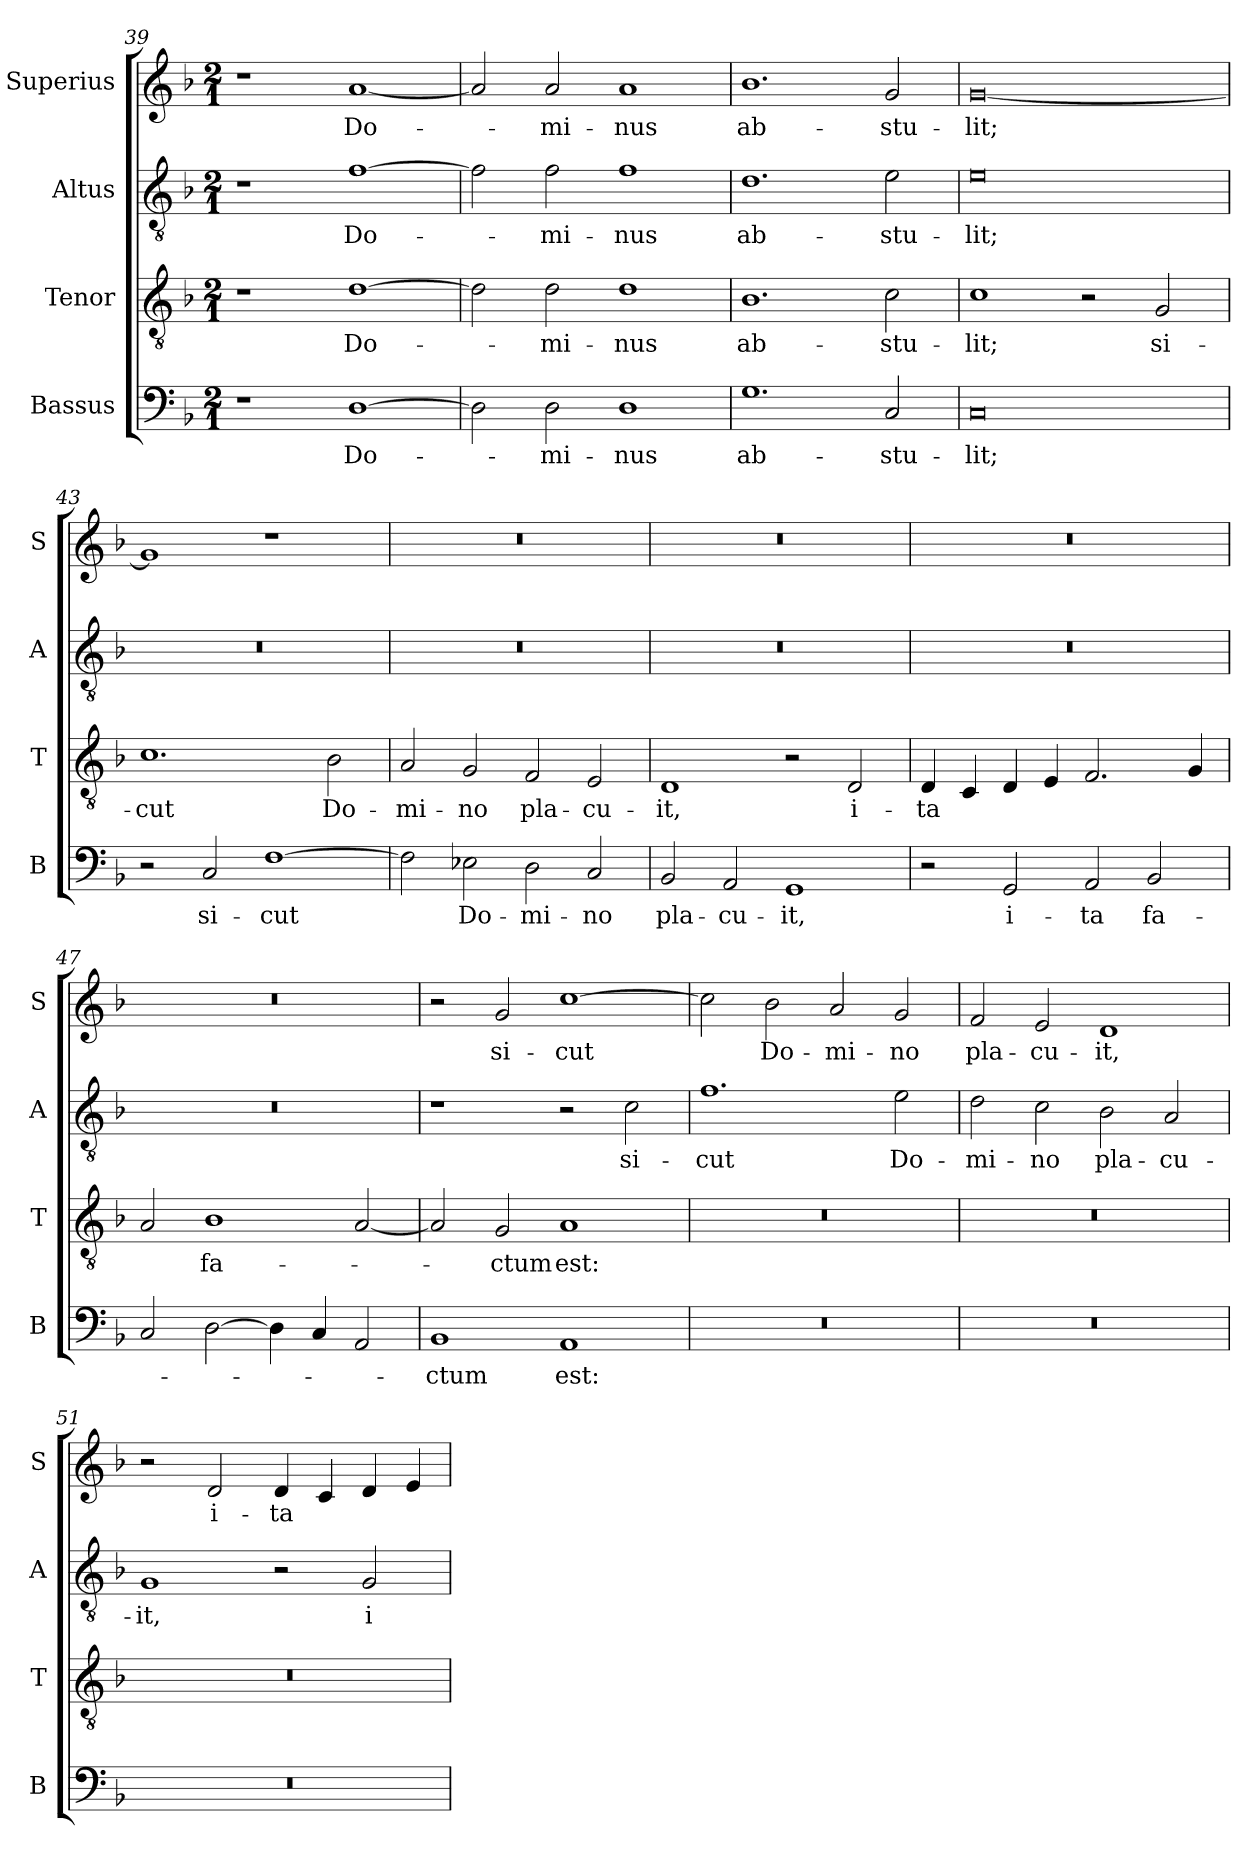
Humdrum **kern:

**kern	**text	**kern	**text	**kern	**text	**kern	**text
*part4	*part4	*part3	*part3	*part2	*part2	*part1	*part1
*staff4	*staff4	*staff3	*staff3	*staff2	*staff2	*staff1	*staff1
*I"Bassus	*	*I"Tenor	*	*I"Altus	*	*I"Superius	*
*I'B	*	*I'T	*	*I'A	*	*I'S	*
*clefF4	*	*clefGv2	*	*clefGv2	*	*clefG2	*
*k[b-]	*	*k[b-]	*	*k[b-]	*	*k[b-]	*
*F:	*	*F:	*	*F:	*	*F:	*
*M2/1	*	*M2/1	*	*M2/1	*	*M2/1	*
=39	=39	=39	=39	=39	=39	=39	=39
1r	.	1r	.	1r	.	1r	.
[1D	Do-	[1d	Do-	[1f	Do-	[1a	Do-
=40	=40	=40	=40	=40	=40	=40	=40
2D]	.	2d]	.	2f]	.	2a]	.
2D	-mi-	2d	-mi-	2f	-mi-	2a	-mi-
1D	-nus	1d	-nus	1f	-nus	1a	-nus
=41	=41	=41	=41	=41	=41	=41	=41
1.G	ab-	1.B-	ab-	1.d	ab-	1.b-	ab-
2C	-stu-	2c	-stu-	2e	-stu-	2g	-stu-
=42	=42	=42	=42	=42	=42	=42	=42
0C	-lit;	1c	-lit;	0e	-lit;	[0g	-lit;
.	.	2r	.	.	.	.	.
.	.	2G	si-	.	.	.	.
=43	=43	=43	=43	=43	=43	=43	=43
2r	.	1.c	-cut	0r	.	1g]	.
2C	si-	.	.	.	.	.	.
[1F	-cut	.	.	.	.	1r	.
.	.	2B-	Do-	.	.	.	.
=44	=44	=44	=44	=44	=44	=44	=44
2F]	.	2A	-mi-	0r	.	0r	.
2E-X	Do-	2G	-no	.	.	.	.
2D	-mi-	2F	pla-	.	.	.	.
2C	-no	2E	-cu-	.	.	.	.
=45	=45	=45	=45	=45	=45	=45	=45
2BB-	pla-	1D	-it,	0r	.	0r	.
2AA	-cu-	.	.	.	.	.	.
1GG	-it,	2r	.	.	.	.	.
.	.	2D	i-	.	.	.	.
=46	=46	=46	=46	=46	=46	=46	=46
2r	.	4D	-ta	0r	.	0r	.
.	.	4C	.	.	.	.	.
2GG	i-	4D	.	.	.	.	.
.	.	4E	.	.	.	.	.
2AA	-ta	2.F	.	.	.	.	.
2BB-	fa-	.	.	.	.	.	.
.	.	4G	.	.	.	.	.
=47	=47	=47	=47	=47	=47	=47	=47
2C	.	2A	.	0r	.	0r	.
[2D	.	1B-	fa-	.	.	.	.
4D]	.	.	.	.	.	.	.
4C	.	.	.	.	.	.	.
2AA	.	[2A	.	.	.	.	.
=48	=48	=48	=48	=48	=48	=48	=48
1BB-	-ctum	2A]	.	1r	.	2r	.
.	.	2G	-ctum	.	.	2g	si-
1AA	est:	1A	est:	2r	.	[1cc	-cut
.	.	.	.	2c	si-	.	.
=49	=49	=49	=49	=49	=49	=49	=49
0r	.	0r	.	1.f	-cut	2cc]	.
.	.	.	.	.	.	2b-	Do-
.	.	.	.	.	.	2a	-mi-
.	.	.	.	2e	Do-	2g	-no
=50	=50	=50	=50	=50	=50	=50	=50
0r	.	0r	.	2d	-mi-	2f	pla-
.	.	.	.	2c	-no	2e	-cu-
.	.	.	.	2B-	pla-	1d	-it,
.	.	.	.	2A	-cu-	.	.
=51	=51	=51	=51	=51	=51	=51	=51
0r	.	0r	.	1G	-it,	2r	.
.	.	.	.	.	.	2d	i-
.	.	.	.	2r	.	4d	-ta
.	.	.	.	.	.	4c	.
.	.	.	.	2G	i-	4d	.
.	.	.	.	.	.	4e	.
=	=	=	=	=	=	=	=
*-	*-	*-	*-	*-	*-	*-	*-
